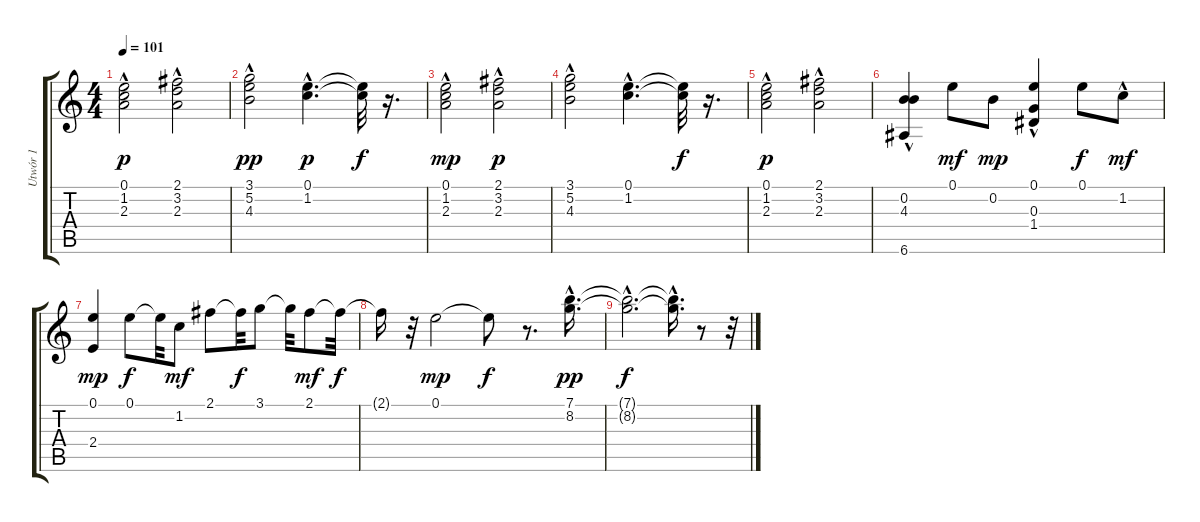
\track ("Utwór 1" "Utwór 1") {instrument electricguitarclean}
\staff {score tabs}
\tuning (E4 B3 G3 D3 A2 E2) {hide}
\ts (4 4)
\tempo 101
\clef g2
\ks c
(0.1{hac} 1.2 2.3{hac}).2{dy p} (2.1 3.2{hac} 2.3{hac}).2 |
(3.1 5.2{hac} 4.3{hac}).2{dy pp} (0.1{hac} 1.2{hac}).4{d dy p} (0.1{t} 1.2{t}).32{dy f} r.16{d} |
(0.1{hac} 1.2 2.3{hac}).2{dy mp} (2.1{hac} 3.2 2.3).2{dy p} |
(3.1 5.2{hac} 4.3{hac}).2 (0.1{hac} 1.2{hac}).4{d} (0.1{t} 1.2{t}).32{dy f} r.16{d} |
(0.1{hac} 1.2 2.3{hac}).2{dy p} (2.1 3.2{hac} 2.3{hac}).2 |
(0.2{hac} 4.3 6.6{hac}).4 0.1.8{dy mf} 0.2.8{dy mp} (0.1{hac} 0.3{hac} 1.4).4 0.1.8{dy f} 1.2{hac}.8{dy mf} |
(0.1 2.4).4{dy mp} 0.1.8{dy f} 0.1{t}.32 1.2.8{dy mf} 2.1.8 2.1{t}.32{dy f} 3.1.8 3.1{t}.32 2.1.8{dy mf} 2.1{t}.32{dy f} |
2.1{t}.16 r.32 0.1.2{dy mp} 0.1{t}.8{dy f} r.8{d} (7.1{hac} 8.2{hac}).16{d dy pp} |
(7.1{hac t} 8.2{hac t}).2{d dy f} (7.1{hac t} 8.2{t}).16{d} r.8 r.32
